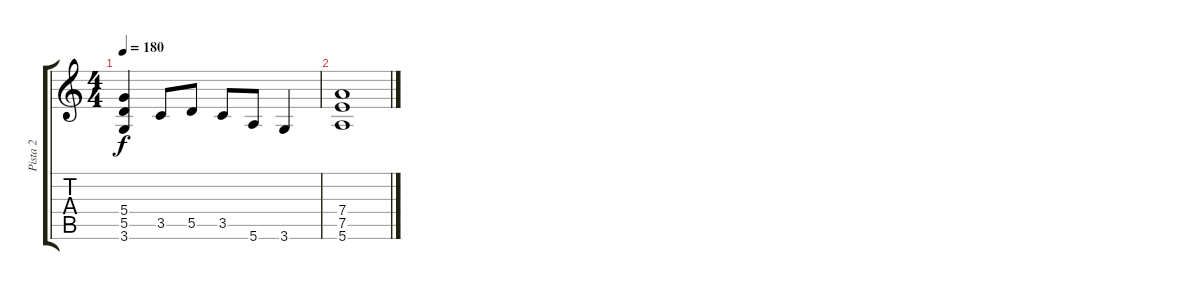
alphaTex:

\track ("Pista 2" "Pista 2") {instrument distortionguitar}
\staff {score tabs}
\tuning (E4 B3 G3 D3 A2 E2) {hide}
\ts (4 4)
\tempo 180
\clef g2
\ks c
(5.4{t} 5.5{t} 3.6{t}).4{dy f} 3.5.8 5.5.8 3.5.8 5.6.8 3.6.4 |
(7.4 7.5 5.6).1
